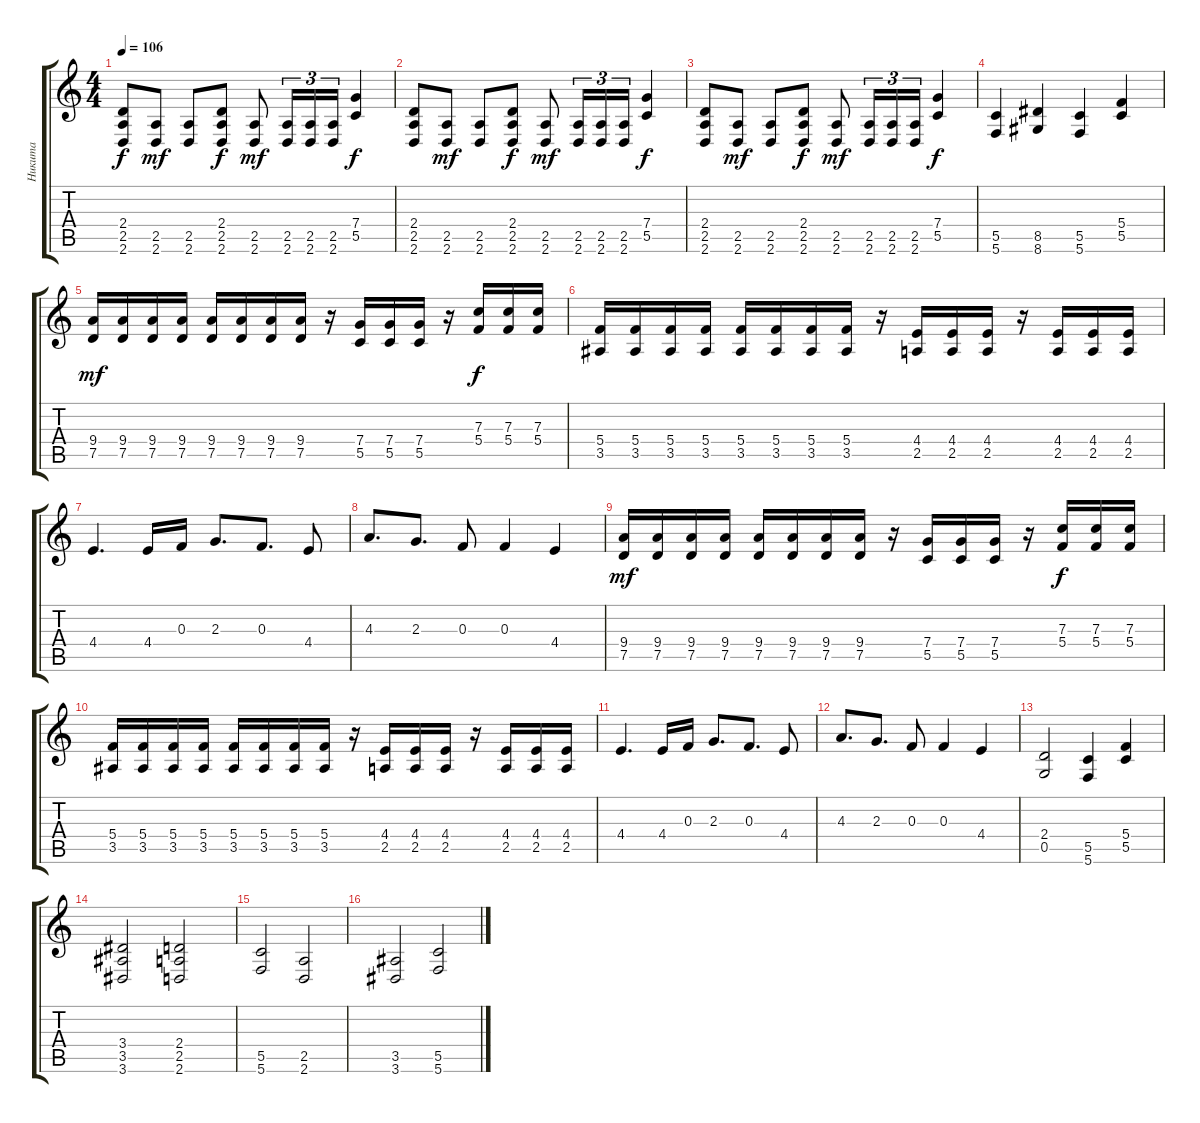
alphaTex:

\track ("Никита" "Никита") {instrument distortionguitar}
\staff {score tabs}
\tuning (D4 A3 F3 C3 G2 C2) {hide}
\ts (4 4)
\tempo 106
\clef g2
\ks c
(2.4 2.5 2.6).8{dy f balance 8} (2.5 2.6).8{dy mf} (2.5 2.6).8 (2.4 2.5 2.6).8{dy f} (2.5 2.6).8{dy mf} (2.5 2.6).16{tu (3 2)} (2.5 2.6).16{tu (3 2)} (2.5 2.6).16{tu (3 2)} (7.4 5.5).4{dy f} |
(2.4 2.5 2.6).8 (2.5 2.6).8{dy mf} (2.5 2.6).8 (2.4 2.5 2.6).8{dy f} (2.5 2.6).8{dy mf} (2.5 2.6).16{tu (3 2)} (2.5 2.6).16{tu (3 2)} (2.5 2.6).16{tu (3 2)} (7.4 5.5).4{dy f} |
(2.4 2.5 2.6).8 (2.5 2.6).8{dy mf} (2.5 2.6).8 (2.4 2.5 2.6).8{dy f} (2.5 2.6).8{dy mf} (2.5 2.6).16{tu (3 2)} (2.5 2.6).16{tu (3 2)} (2.5 2.6).16{tu (3 2)} (7.4 5.5).4{dy f} |
(5.5 5.6).4 (8.5 8.6).4 (5.5 5.6).4 (5.4 5.5).4 |
(9.4 7.5).16{dy mf balance 16} (9.4 7.5).16 (9.4 7.5).16 (9.4 7.5).16 (9.4 7.5).16 (9.4 7.5).16 (9.4 7.5).16 (9.4 7.5).16 r.16 (7.4 5.5).16 (7.4 5.5).16 (7.4 5.5).16 r.16 (7.3 5.4).16{dy f} (7.3 5.4).16 (7.3 5.4).16 |
(5.4 3.5).16 (5.4 3.5).16 (5.4 3.5).16 (5.4 3.5).16 (5.4 3.5).16 (5.4 3.5).16 (5.4 3.5).16 (5.4 3.5).16 r.16 (4.4 2.5).16 (4.4 2.5).16 (4.4 2.5).16 r.16 (4.4 2.5).16 (4.4 2.5).16 (4.4 2.5).16 |
4.4.4{d} 4.4.16 0.3.16 2.3.8{d} 0.3.8{d} 4.4.8 |
4.3.8{d} 2.3.8{d} 0.3.8 0.3.4 4.4.4 |
(9.4 7.5).16{dy mf} (9.4 7.5).16 (9.4 7.5).16 (9.4 7.5).16 (9.4 7.5).16 (9.4 7.5).16 (9.4 7.5).16 (9.4 7.5).16 r.16 (7.4 5.5).16 (7.4 5.5).16 (7.4 5.5).16 r.16 (7.3 5.4).16{dy f} (7.3 5.4).16 (7.3 5.4).16 |
(5.4 3.5).16 (5.4 3.5).16 (5.4 3.5).16 (5.4 3.5).16 (5.4 3.5).16 (5.4 3.5).16 (5.4 3.5).16 (5.4 3.5).16 r.16 (4.4 2.5).16 (4.4 2.5).16 (4.4 2.5).16 r.16 (4.4 2.5).16 (4.4 2.5).16 (4.4 2.5).16 |
4.4.4{d} 4.4.16 0.3.16 2.3.8{d} 0.3.8{d} 4.4.8 |
4.3.8{d} 2.3.8{d} 0.3.8 0.3.4 4.4.4 |
(2.4 0.5).2{balance 8} (5.5 5.6).4 (5.4 5.5).4 |
(3.4 3.5 3.6).2 (2.4 2.5 2.6).2 |
(5.5 5.6).2 (2.5 2.6).2 |
(3.5 3.6).2 (5.5 5.6).2
